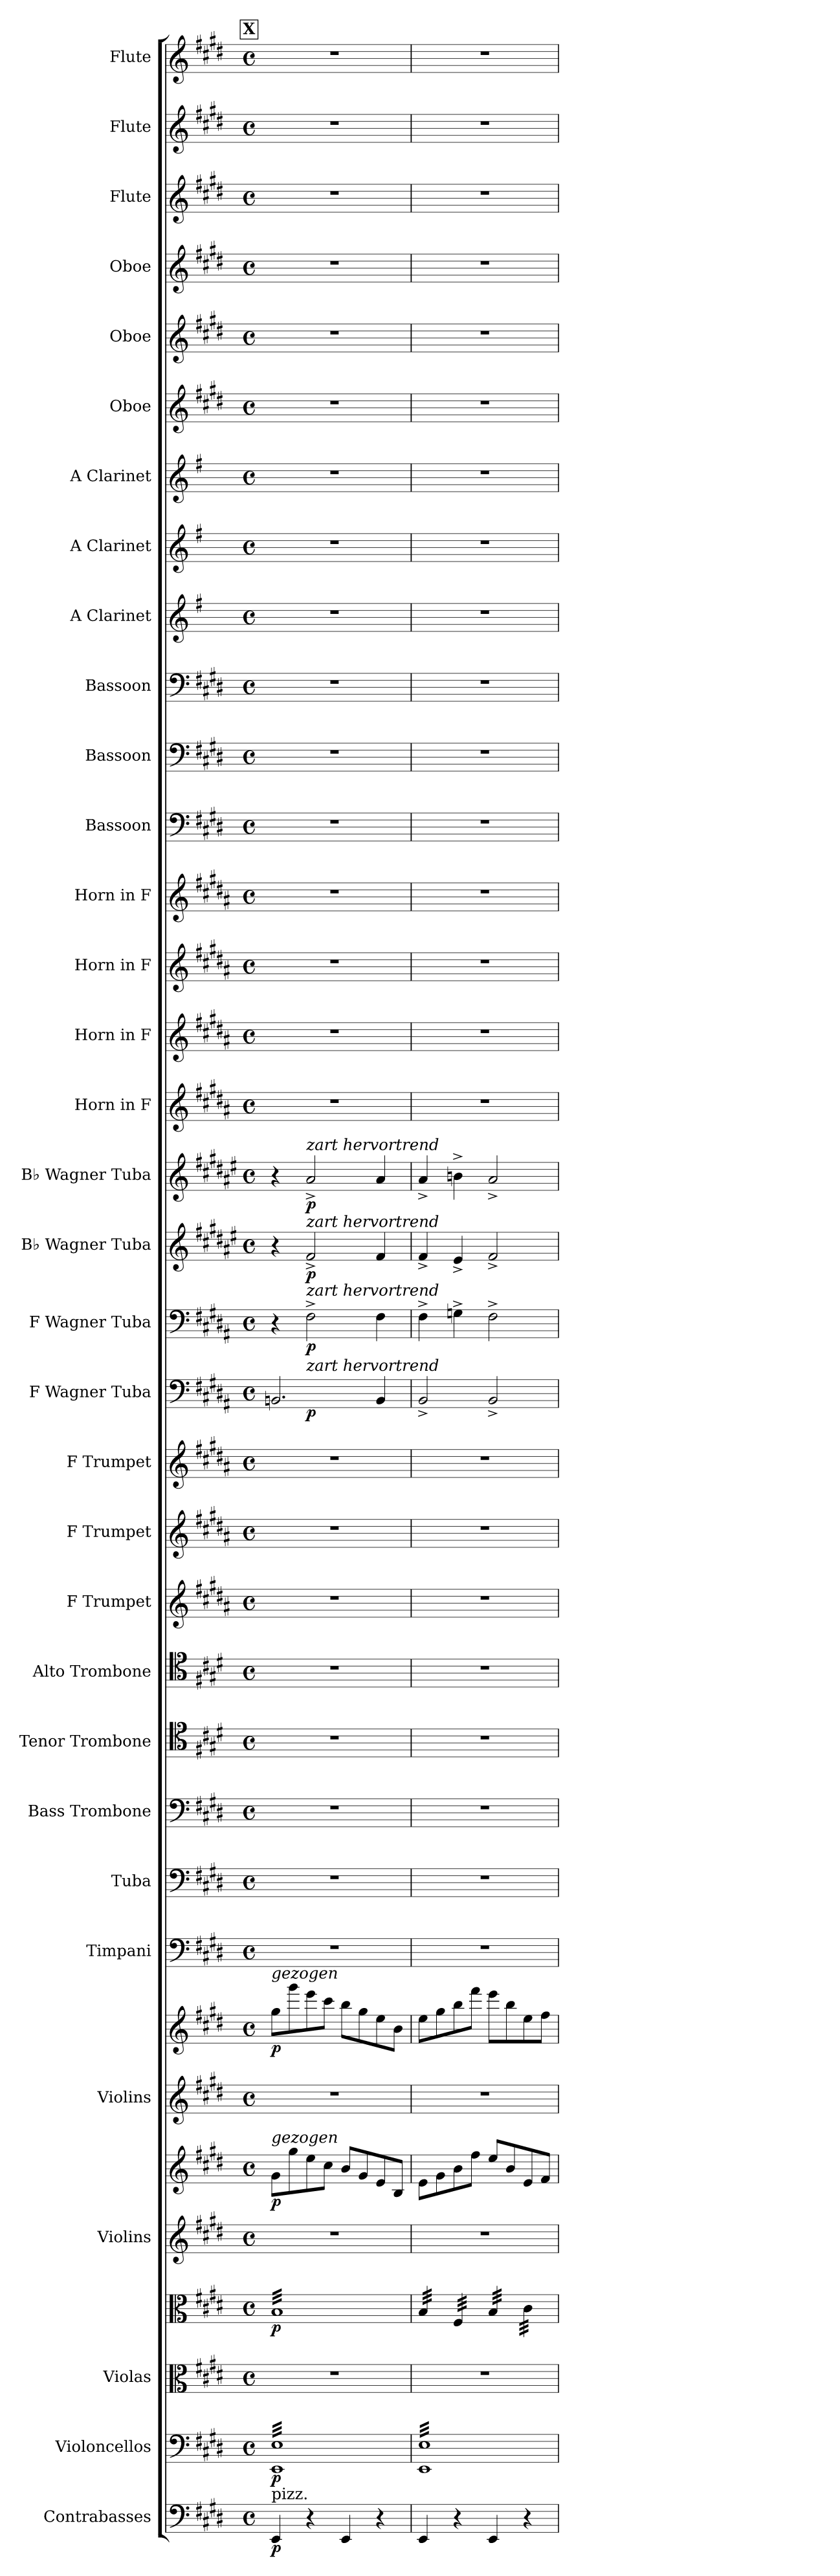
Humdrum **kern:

**kern	**dynam	**kern	**dynam	**kern	**kern	**dynam	**kern	**kern	**dynam	**kern	**kern	**dynam	**kern	**kern	**kern	**kern	**kern	**kern	**kern	**kern	**kern	**dynam	**kern	**dynam	**kern	**dynam	**kern	**dynam	**kern	**kern	**kern	**kern	**kern	**kern	**kern	**kern	**kern	**kern	**kern	**kern	**kern	**kern	**kern	**kern
*part33	*part33	*part32	*part32	*part31	*part31	*part31	*part30	*part30	*part30	*part29	*part29	*part29	*part28	*part27	*part26	*part25	*part24	*part23	*part22	*part21	*part20	*part20	*part19	*part19	*part18	*part18	*part17	*part17	*part16	*part15	*part14	*part13	*part12	*part11	*part10	*part9	*part8	*part7	*part6	*part5	*part4	*part3	*part2	*part1
*staff36	*staff36	*staff35	*staff35	*staff34	*staff33	*staff33/34	*staff32	*staff31	*staff31/32	*staff30	*staff29	*staff29/30	*staff28	*staff27	*staff26	*staff25	*staff24	*staff23	*staff22	*staff21	*staff20	*staff20	*staff19	*staff19	*staff18	*staff18	*staff17	*staff17	*staff16	*staff15	*staff14	*staff13	*staff12	*staff11	*staff10	*staff9	*staff8	*staff7	*staff6	*staff5	*staff4	*staff3	*staff2	*staff1
*I"Contrabasses	*	*I"Violoncellos	*	*I"Violas	*	*	*I"Violins	*	*	*I"Violins	*	*	*I"Timpani	*I"Tuba	*I"Bass Trombone	*I"Tenor Trombone	*I"Alto Trombone	*I"F Trumpet	*I"F Trumpet	*I"F Trumpet	*I"F Wagner Tuba	*	*I"F Wagner Tuba	*	*I"B♭ Wagner Tuba	*	*I"B♭ Wagner Tuba	*	*I"Horn in F	*I"Horn in F	*I"Horn in F	*I"Horn in F	*I"Bassoon	*I"Bassoon	*I"Bassoon	*I"A Clarinet	*I"A Clarinet	*I"A Clarinet	*I"Oboe	*I"Oboe	*I"Oboe	*I"Flute	*I"Flute	*I"Flute
*I'Cbs.	*	*I'Vcs.	*	*I'Vlas.	*	*	*I'Vlns.	*	*	*I'Vlns.	*	*	*I'Timp.	*I'Tba.	*I'B. Tbn.	*I'T. Tbn.	*I'A. Tbn.	*I'F Tpt.	*I'F Tpt.	*I'F Tpt.	*I'F Wag. Tu.	*	*I'F Wag. Tu.	*	*I'B♭ Wag. Tu.	*	*I'B♭ Wag. Tu.	*	*	*	*	*	*I'Bsn.	*I'Bsn.	*I'Bsn.	*I'A Cl.	*I'A Cl.	*I'A Cl.	*I'Ob.	*I'Ob.	*I'Ob.	*I'Fl.	*I'Fl.	*I'Fl.
*clefF4	*	*clefF4	*	*clefC3	*clefC3	*	*clefG2	*clefG2	*	*clefG2	*clefG2	*	*clefF4	*clefF4	*clefF4	*clefC4	*clefC4	*clefG2	*clefG2	*clefG2	*clefF4	*	*clefF4	*	*clefG2	*	*clefG2	*	*clefG2	*clefG2	*clefG2	*clefG2	*clefF4	*clefF4	*clefF4	*clefG2	*clefG2	*clefG2	*clefG2	*clefG2	*clefG2	*clefG2	*clefG2	*clefG2
*ITrd7c12	*	*	*	*	*	*	*	*	*	*	*	*	*	*	*	*	*	*ITrd-3c-5	*ITrd-3c-5	*ITrd-3c-5	*ITrd4c7	*	*ITrd4c7	*	*ITrd1c2	*	*ITrd1c2	*	*ITrd4c7	*ITrd4c7	*ITrd4c7	*ITrd4c7	*	*	*	*ITrd2c3	*ITrd2c3	*ITrd2c3	*	*	*	*	*	*
*k[f#c#g#d#]	*	*k[f#c#g#d#]	*	*k[f#c#g#d#]	*k[f#c#g#d#]	*	*k[f#c#g#d#]	*k[f#c#g#d#]	*	*k[f#c#g#d#]	*k[f#c#g#d#]	*	*k[f#c#g#d#]	*k[f#c#g#d#]	*k[f#c#g#d#]	*k[f#c#g#d#]	*k[f#c#g#d#]	*k[f#c#g#d#]	*k[f#c#g#d#]	*k[f#c#g#d#]	*k[f#c#g#d#]	*	*k[f#c#g#d#]	*	*k[f#c#g#d#]	*	*k[f#c#g#d#]	*	*k[f#c#g#d#]	*k[f#c#g#d#]	*k[f#c#g#d#]	*k[f#c#g#d#]	*k[f#c#g#d#]	*k[f#c#g#d#]	*k[f#c#g#d#]	*k[f#c#g#d#]	*k[f#c#g#d#]	*k[f#c#g#d#]	*k[f#c#g#d#]	*k[f#c#g#d#]	*k[f#c#g#d#]	*k[f#c#g#d#]	*k[f#c#g#d#]	*k[f#c#g#d#]
*M4/4	*	*M4/4	*	*M4/4	*M4/4	*	*M4/4	*M4/4	*	*M4/4	*M4/4	*	*M4/4	*M4/4	*M4/4	*M4/4	*M4/4	*M4/4	*M4/4	*M4/4	*M4/4	*	*M4/4	*	*M4/4	*	*M4/4	*	*M4/4	*M4/4	*M4/4	*M4/4	*M4/4	*M4/4	*M4/4	*M4/4	*M4/4	*M4/4	*M4/4	*M4/4	*M4/4	*M4/4	*M4/4	*M4/4
*met(c)	*	*met(c)	*	*met(c)	*met(c)	*	*met(c)	*met(c)	*	*met(c)	*met(c)	*	*met(c)	*met(c)	*met(c)	*met(c)	*met(c)	*met(c)	*met(c)	*met(c)	*met(c)	*	*met(c)	*	*met(c)	*	*met(c)	*	*met(c)	*met(c)	*met(c)	*met(c)	*met(c)	*met(c)	*met(c)	*met(c)	*met(c)	*met(c)	*met(c)	*met(c)	*met(c)	*met(c)	*met(c)	*met(c)
!!LO:REH:place=s1:a:B:fs=14:t=X
=231	=231	=231	=231	=231	=231	=231	=231	=231	=231	=231	=231	=231	=231	=231	=231	=231	=231	=231	=231	=231	=231	=231	=231	=231	=231	=231	=231	=231	=231	=231	=231	=231	=231	=231	=231	=231	=231	=231	=231	=231	=231	=231	=231	=231
!	!	!	!	!	!	!	!	!	!	!	!LO:TX:a:i:t=gezogen	!	!	!	!	!	!	!	!	!	!	!	!	!	!	!	!	!	!	!	!	!	!	!	!	!	!	!	!	!	!	!	!	!
!	!	!	!	!	!	!	!	!LO:TX:a:i:t=gezogen	!	!	!	!	!	!	!	!	!	!	!	!	!	!	!	!	!	!	!	!	!	!	!	!	!	!	!	!	!	!	!	!	!	!	!	!
!LO:TX:a:t=pizz.	!	!	!	!	!	!	!	!	!	!	!	!	!	!	!	!	!	!	!	!	!	!	!	!	!	!	!	!	!	!	!	!	!	!	!	!	!	!	!	!	!	!	!	!
!	!LO:DY:b	!	!LO:DY:b	!	!	!LO:DY:b	!	!	!LO:DY:b	!	!	!LO:DY:b	!	!	!	!	!	!	!	!	!	!	!	!	!	!	!	!	!	!	!	!	!	!	!	!	!	!	!	!	!	!	!	!
*	*	*	*	*	*	*	*	*	*	*	*	*	*	*	*	*	*	*	*	*	*^	*	*	*	*	*	*	*	*	*	*	*	*	*	*	*	*	*	*	*	*	*	*	*
*	*	*tremolo	*	*	*	*	*	*	*	*	*	*	*	*	*	*	*	*	*	*	*	*	*	*	*	*	*	*	*	*	*	*	*	*	*	*	*	*	*	*	*	*	*	*	*
*	*	*	*	*	*tremolo	*	*	*	*	*	*	*	*	*	*	*	*	*	*	*	*	*	*	*	*	*	*	*	*	*	*	*	*	*	*	*	*	*	*	*	*	*	*	*	*
4EEE/	p	32EE 32ELLL	p	1r	32BLLL	p	1r	8g#\L	p	1r	8gg#\L	p	1r	1r	1r	1r	1r	1r	1r	1r	2.EEn/	4ryy	.	4r	.	4r	.	4r	.	1r	1r	1r	1r	1r	1r	1r	1r	1r	1r	1r	1r	1r	1r	1r	1r
.	.	32EE 32E	.	.	32B	.	.	.	.	.	.	.	.	.	.	.	.	.	.	.	.	.	.	.	.	.	.	.	.	.	.	.	.	.	.	.	.	.	.	.	.	.	.	.	.
.	.	32EE 32E	.	.	32B	.	.	.	.	.	.	.	.	.	.	.	.	.	.	.	.	.	.	.	.	.	.	.	.	.	.	.	.	.	.	.	.	.	.	.	.	.	.	.	.
.	.	32EE 32E	.	.	32B	.	.	.	.	.	.	.	.	.	.	.	.	.	.	.	.	.	.	.	.	.	.	.	.	.	.	.	.	.	.	.	.	.	.	.	.	.	.	.	.
.	.	32EE 32E	.	.	32B	.	.	8gg#\	.	.	8ggg#\	.	.	.	.	.	.	.	.	.	.	.	.	.	.	.	.	.	.	.	.	.	.	.	.	.	.	.	.	.	.	.	.	.	.
.	.	32EE 32E	.	.	32B	.	.	.	.	.	.	.	.	.	.	.	.	.	.	.	.	.	.	.	.	.	.	.	.	.	.	.	.	.	.	.	.	.	.	.	.	.	.	.	.
.	.	32EE 32E	.	.	32B	.	.	.	.	.	.	.	.	.	.	.	.	.	.	.	.	.	.	.	.	.	.	.	.	.	.	.	.	.	.	.	.	.	.	.	.	.	.	.	.
.	.	32EE 32E	.	.	32B	.	.	.	.	.	.	.	.	.	.	.	.	.	.	.	.	.	.	.	.	.	.	.	.	.	.	.	.	.	.	.	.	.	.	.	.	.	.	.	.
!	!	!	!	!	!	!	!	!	!	!	!	!	!	!	!	!	!	!	!	!	!	!	!	!	!	!	!	!LO:TX:a:i:t=zart hervortrend	!	!	!	!	!	!	!	!	!	!	!	!	!	!	!	!	!
!	!	!	!	!	!	!	!	!	!	!	!	!	!	!	!	!	!	!	!	!	!	!	!	!	!	!LO:TX:a:i:t=zart hervortrend	!	!	!	!	!	!	!	!	!	!	!	!	!	!	!	!	!	!	!
!	!	!	!	!	!	!	!	!	!	!	!	!	!	!	!	!	!	!	!	!	!	!	!	!LO:TX:a:i:t=zart hervortrend	!	!	!	!	!	!	!	!	!	!	!	!	!	!	!	!	!	!	!	!	!
!	!	!	!	!	!	!	!	!	!	!	!	!	!	!	!	!	!	!	!	!	!	!LO:TX:a:i:t=zart hervortrend	!	!	!	!	!	!	!	!	!	!	!	!	!	!	!	!	!	!	!	!	!	!	!
!	!	!	!	!	!	!	!	!	!	!	!	!	!	!	!	!	!	!	!	!	!	!	!LO:DY:b	!	!LO:DY:b	!	!LO:DY:b	!	!LO:DY:b	!	!	!	!	!	!	!	!	!	!	!	!	!	!	!	!
4r	.	32EE 32E	.	.	32B	.	.	8ee\	.	.	8eee\	.	.	.	.	.	.	.	.	.	.	2.ryy	p	2BB^\	p	2e^/	p	2g#^/	p	.	.	.	.	.	.	.	.	.	.	.	.	.	.	.	.
.	.	32EE 32E	.	.	32B	.	.	.	.	.	.	.	.	.	.	.	.	.	.	.	.	.	.	.	.	.	.	.	.	.	.	.	.	.	.	.	.	.	.	.	.	.	.	.	.
.	.	32EE 32E	.	.	32B	.	.	.	.	.	.	.	.	.	.	.	.	.	.	.	.	.	.	.	.	.	.	.	.	.	.	.	.	.	.	.	.	.	.	.	.	.	.	.	.
.	.	32EE 32E	.	.	32B	.	.	.	.	.	.	.	.	.	.	.	.	.	.	.	.	.	.	.	.	.	.	.	.	.	.	.	.	.	.	.	.	.	.	.	.	.	.	.	.
.	.	32EE 32E	.	.	32B	.	.	8cc#\J	.	.	8ccc#\J	.	.	.	.	.	.	.	.	.	.	.	.	.	.	.	.	.	.	.	.	.	.	.	.	.	.	.	.	.	.	.	.	.	.
.	.	32EE 32E	.	.	32B	.	.	.	.	.	.	.	.	.	.	.	.	.	.	.	.	.	.	.	.	.	.	.	.	.	.	.	.	.	.	.	.	.	.	.	.	.	.	.	.
.	.	32EE 32E	.	.	32B	.	.	.	.	.	.	.	.	.	.	.	.	.	.	.	.	.	.	.	.	.	.	.	.	.	.	.	.	.	.	.	.	.	.	.	.	.	.	.	.
.	.	32EE 32E	.	.	32B	.	.	.	.	.	.	.	.	.	.	.	.	.	.	.	.	.	.	.	.	.	.	.	.	.	.	.	.	.	.	.	.	.	.	.	.	.	.	.	.
4EEE/	.	32EE 32E	.	.	32B	.	.	8b/L	.	.	8bb\L	.	.	.	.	.	.	.	.	.	.	.	.	.	.	.	.	.	.	.	.	.	.	.	.	.	.	.	.	.	.	.	.	.	.
.	.	32EE 32E	.	.	32B	.	.	.	.	.	.	.	.	.	.	.	.	.	.	.	.	.	.	.	.	.	.	.	.	.	.	.	.	.	.	.	.	.	.	.	.	.	.	.	.
.	.	32EE 32E	.	.	32B	.	.	.	.	.	.	.	.	.	.	.	.	.	.	.	.	.	.	.	.	.	.	.	.	.	.	.	.	.	.	.	.	.	.	.	.	.	.	.	.
.	.	32EE 32E	.	.	32B	.	.	.	.	.	.	.	.	.	.	.	.	.	.	.	.	.	.	.	.	.	.	.	.	.	.	.	.	.	.	.	.	.	.	.	.	.	.	.	.
.	.	32EE 32E	.	.	32B	.	.	8g#/	.	.	8gg#\	.	.	.	.	.	.	.	.	.	.	.	.	.	.	.	.	.	.	.	.	.	.	.	.	.	.	.	.	.	.	.	.	.	.
.	.	32EE 32E	.	.	32B	.	.	.	.	.	.	.	.	.	.	.	.	.	.	.	.	.	.	.	.	.	.	.	.	.	.	.	.	.	.	.	.	.	.	.	.	.	.	.	.
.	.	32EE 32E	.	.	32B	.	.	.	.	.	.	.	.	.	.	.	.	.	.	.	.	.	.	.	.	.	.	.	.	.	.	.	.	.	.	.	.	.	.	.	.	.	.	.	.
.	.	32EE 32E	.	.	32B	.	.	.	.	.	.	.	.	.	.	.	.	.	.	.	.	.	.	.	.	.	.	.	.	.	.	.	.	.	.	.	.	.	.	.	.	.	.	.	.
4r	.	32EE 32E	.	.	32B	.	.	8e/	.	.	8ee\	.	.	.	.	.	.	.	.	.	4EE/	.	.	4BB\	.	4e/	.	4g#/	.	.	.	.	.	.	.	.	.	.	.	.	.	.	.	.	.
.	.	32EE 32E	.	.	32B	.	.	.	.	.	.	.	.	.	.	.	.	.	.	.	.	.	.	.	.	.	.	.	.	.	.	.	.	.	.	.	.	.	.	.	.	.	.	.	.
.	.	32EE 32E	.	.	32B	.	.	.	.	.	.	.	.	.	.	.	.	.	.	.	.	.	.	.	.	.	.	.	.	.	.	.	.	.	.	.	.	.	.	.	.	.	.	.	.
.	.	32EE 32E	.	.	32B	.	.	.	.	.	.	.	.	.	.	.	.	.	.	.	.	.	.	.	.	.	.	.	.	.	.	.	.	.	.	.	.	.	.	.	.	.	.	.	.
.	.	32EE 32E	.	.	32B	.	.	8B/J	.	.	8b\J	.	.	.	.	.	.	.	.	.	.	.	.	.	.	.	.	.	.	.	.	.	.	.	.	.	.	.	.	.	.	.	.	.	.
.	.	32EE 32E	.	.	32B	.	.	.	.	.	.	.	.	.	.	.	.	.	.	.	.	.	.	.	.	.	.	.	.	.	.	.	.	.	.	.	.	.	.	.	.	.	.	.	.
.	.	32EE 32E	.	.	32B	.	.	.	.	.	.	.	.	.	.	.	.	.	.	.	.	.	.	.	.	.	.	.	.	.	.	.	.	.	.	.	.	.	.	.	.	.	.	.	.
.	.	32EE 32EJJJ	.	.	32BJJJ	.	.	.	.	.	.	.	.	.	.	.	.	.	.	.	.	.	.	.	.	.	.	.	.	.	.	.	.	.	.	.	.	.	.	.	.	.	.	.	.
*	*	*	*	*	*	*	*	*	*	*	*	*	*	*	*	*	*	*	*	*	*v	*v	*	*	*	*	*	*	*	*	*	*	*	*	*	*	*	*	*	*	*	*	*	*	*
=232	=232	=232	=232	=232	=232	=232	=232	=232	=232	=232	=232	=232	=232	=232	=232	=232	=232	=232	=232	=232	=232	=232	=232	=232	=232	=232	=232	=232	=232	=232	=232	=232	=232	=232	=232	=232	=232	=232	=232	=232	=232	=232	=232	=232
4EEE/	.	32EE 32ELLL	.	1r	32B/LLL	.	1r	8e\L	.	1r	8ee\L	.	1r	1r	1r	1r	1r	1r	1r	1r	2EE^/	.	4BB^\	.	4e^/	.	4g#^/	.	1r	1r	1r	1r	1r	1r	1r	1r	1r	1r	1r	1r	1r	1r	1r	1r
.	.	32EE 32E	.	.	32B/	.	.	.	.	.	.	.	.	.	.	.	.	.	.	.	.	.	.	.	.	.	.	.	.	.	.	.	.	.	.	.	.	.	.	.	.	.	.	.
.	.	32EE 32E	.	.	32B/	.	.	.	.	.	.	.	.	.	.	.	.	.	.	.	.	.	.	.	.	.	.	.	.	.	.	.	.	.	.	.	.	.	.	.	.	.	.	.
.	.	32EE 32E	.	.	32B/	.	.	.	.	.	.	.	.	.	.	.	.	.	.	.	.	.	.	.	.	.	.	.	.	.	.	.	.	.	.	.	.	.	.	.	.	.	.	.
.	.	32EE 32E	.	.	32B/	.	.	8g#\	.	.	8gg#\	.	.	.	.	.	.	.	.	.	.	.	.	.	.	.	.	.	.	.	.	.	.	.	.	.	.	.	.	.	.	.	.	.
.	.	32EE 32E	.	.	32B/	.	.	.	.	.	.	.	.	.	.	.	.	.	.	.	.	.	.	.	.	.	.	.	.	.	.	.	.	.	.	.	.	.	.	.	.	.	.	.
.	.	32EE 32E	.	.	32B/	.	.	.	.	.	.	.	.	.	.	.	.	.	.	.	.	.	.	.	.	.	.	.	.	.	.	.	.	.	.	.	.	.	.	.	.	.	.	.
.	.	32EE 32E	.	.	32B/JJJ	.	.	.	.	.	.	.	.	.	.	.	.	.	.	.	.	.	.	.	.	.	.	.	.	.	.	.	.	.	.	.	.	.	.	.	.	.	.	.
4r	.	32EE 32E	.	.	32F#/LLL	.	.	8b\	.	.	8bb\	.	.	.	.	.	.	.	.	.	.	.	4Cn^\	.	4d#^/	.	4an^\	.	.	.	.	.	.	.	.	.	.	.	.	.	.	.	.	.
.	.	32EE 32E	.	.	32F#/	.	.	.	.	.	.	.	.	.	.	.	.	.	.	.	.	.	.	.	.	.	.	.	.	.	.	.	.	.	.	.	.	.	.	.	.	.	.	.
.	.	32EE 32E	.	.	32F#/	.	.	.	.	.	.	.	.	.	.	.	.	.	.	.	.	.	.	.	.	.	.	.	.	.	.	.	.	.	.	.	.	.	.	.	.	.	.	.
.	.	32EE 32E	.	.	32F#/	.	.	.	.	.	.	.	.	.	.	.	.	.	.	.	.	.	.	.	.	.	.	.	.	.	.	.	.	.	.	.	.	.	.	.	.	.	.	.
.	.	32EE 32E	.	.	32F#/	.	.	8ff#\J	.	.	8fff#\J	.	.	.	.	.	.	.	.	.	.	.	.	.	.	.	.	.	.	.	.	.	.	.	.	.	.	.	.	.	.	.	.	.
.	.	32EE 32E	.	.	32F#/	.	.	.	.	.	.	.	.	.	.	.	.	.	.	.	.	.	.	.	.	.	.	.	.	.	.	.	.	.	.	.	.	.	.	.	.	.	.	.
.	.	32EE 32E	.	.	32F#/	.	.	.	.	.	.	.	.	.	.	.	.	.	.	.	.	.	.	.	.	.	.	.	.	.	.	.	.	.	.	.	.	.	.	.	.	.	.	.
.	.	32EE 32E	.	.	32F#/JJJ	.	.	.	.	.	.	.	.	.	.	.	.	.	.	.	.	.	.	.	.	.	.	.	.	.	.	.	.	.	.	.	.	.	.	.	.	.	.	.
4EEE/	.	32EE 32E	.	.	32B/LLL	.	.	8ee/L	.	.	8eee\L	.	.	.	.	.	.	.	.	.	2EE^/	.	2BB^\	.	2e^/	.	2g#^/	.	.	.	.	.	.	.	.	.	.	.	.	.	.	.	.	.
.	.	32EE 32E	.	.	32B/	.	.	.	.	.	.	.	.	.	.	.	.	.	.	.	.	.	.	.	.	.	.	.	.	.	.	.	.	.	.	.	.	.	.	.	.	.	.	.
.	.	32EE 32E	.	.	32B/	.	.	.	.	.	.	.	.	.	.	.	.	.	.	.	.	.	.	.	.	.	.	.	.	.	.	.	.	.	.	.	.	.	.	.	.	.	.	.
.	.	32EE 32E	.	.	32B/	.	.	.	.	.	.	.	.	.	.	.	.	.	.	.	.	.	.	.	.	.	.	.	.	.	.	.	.	.	.	.	.	.	.	.	.	.	.	.
.	.	32EE 32E	.	.	32B/	.	.	8b/	.	.	8bb\	.	.	.	.	.	.	.	.	.	.	.	.	.	.	.	.	.	.	.	.	.	.	.	.	.	.	.	.	.	.	.	.	.
.	.	32EE 32E	.	.	32B/	.	.	.	.	.	.	.	.	.	.	.	.	.	.	.	.	.	.	.	.	.	.	.	.	.	.	.	.	.	.	.	.	.	.	.	.	.	.	.
.	.	32EE 32E	.	.	32B/	.	.	.	.	.	.	.	.	.	.	.	.	.	.	.	.	.	.	.	.	.	.	.	.	.	.	.	.	.	.	.	.	.	.	.	.	.	.	.
.	.	32EE 32E	.	.	32B/JJJ	.	.	.	.	.	.	.	.	.	.	.	.	.	.	.	.	.	.	.	.	.	.	.	.	.	.	.	.	.	.	.	.	.	.	.	.	.	.	.
4r	.	32EE 32E	.	.	32c#\LLL	.	.	8e/	.	.	8ee\	.	.	.	.	.	.	.	.	.	.	.	.	.	.	.	.	.	.	.	.	.	.	.	.	.	.	.	.	.	.	.	.	.
.	.	32EE 32E	.	.	32c#\	.	.	.	.	.	.	.	.	.	.	.	.	.	.	.	.	.	.	.	.	.	.	.	.	.	.	.	.	.	.	.	.	.	.	.	.	.	.	.
.	.	32EE 32E	.	.	32c#\	.	.	.	.	.	.	.	.	.	.	.	.	.	.	.	.	.	.	.	.	.	.	.	.	.	.	.	.	.	.	.	.	.	.	.	.	.	.	.
.	.	32EE 32E	.	.	32c#\	.	.	.	.	.	.	.	.	.	.	.	.	.	.	.	.	.	.	.	.	.	.	.	.	.	.	.	.	.	.	.	.	.	.	.	.	.	.	.
.	.	32EE 32E	.	.	32c#\	.	.	8f#/J	.	.	8ff#\J	.	.	.	.	.	.	.	.	.	.	.	.	.	.	.	.	.	.	.	.	.	.	.	.	.	.	.	.	.	.	.	.	.
.	.	32EE 32E	.	.	32c#\	.	.	.	.	.	.	.	.	.	.	.	.	.	.	.	.	.	.	.	.	.	.	.	.	.	.	.	.	.	.	.	.	.	.	.	.	.	.	.
.	.	32EE 32E	.	.	32c#\	.	.	.	.	.	.	.	.	.	.	.	.	.	.	.	.	.	.	.	.	.	.	.	.	.	.	.	.	.	.	.	.	.	.	.	.	.	.	.
.	.	32EE 32EJJJ	.	.	32c#\JJJ	.	.	.	.	.	.	.	.	.	.	.	.	.	.	.	.	.	.	.	.	.	.	.	.	.	.	.	.	.	.	.	.	.	.	.	.	.	.	.
*	*	*	*	*	*Xtremolo	*	*	*	*	*	*	*	*	*	*	*	*	*	*	*	*	*	*	*	*	*	*	*	*	*	*	*	*	*	*	*	*	*	*	*	*	*	*	*
*	*	*Xtremolo	*	*	*	*	*	*	*	*	*	*	*	*	*	*	*	*	*	*	*	*	*	*	*	*	*	*	*	*	*	*	*	*	*	*	*	*	*	*	*	*	*	*
=	=	=	=	=	=	=	=	=	=	=	=	=	=	=	=	=	=	=	=	=	=	=	=	=	=	=	=	=	=	=	=	=	=	=	=	=	=	=	=	=	=	=	=	=
*-	*-	*-	*-	*-	*-	*-	*-	*-	*-	*-	*-	*-	*-	*-	*-	*-	*-	*-	*-	*-	*-	*-	*-	*-	*-	*-	*-	*-	*-	*-	*-	*-	*-	*-	*-	*-	*-	*-	*-	*-	*-	*-	*-	*-
